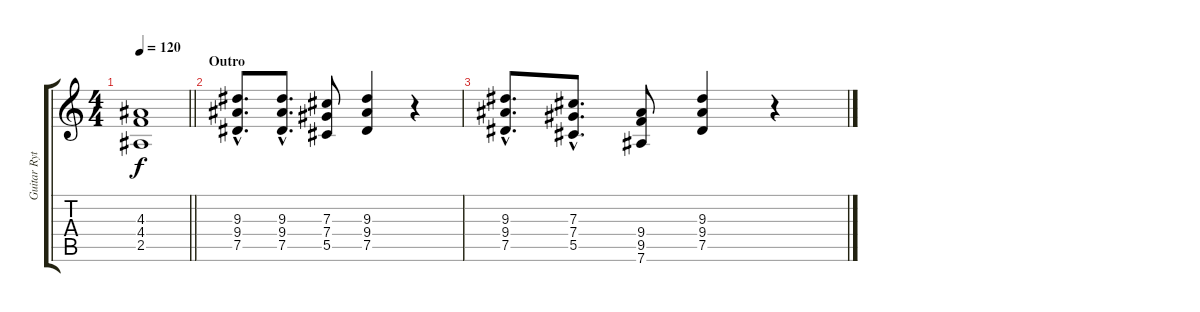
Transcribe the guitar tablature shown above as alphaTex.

\track ("Guitar Rythm" "Guitar Ryt") {instrument distortionguitar}
\staff {score tabs}
\tuning (Eb4 Bb3 Gb3 Db3 Ab2 Eb2) {hide}
\ts (4 4)
\tempo 120
\clef g2
\barLineRight lightlight
\ks c
(4.3{t} 4.4{t} 2.5{t}).1{dy f} |
\section ("" "Outro")
(9.3{hac} 9.4{hac} 7.5{hac}).8{d} (9.3{hac} 9.4{hac} 7.5{hac}).8{d} (7.3 7.4 5.5).8 (9.3 9.4 7.5).4 r.4 |
(9.3{hac} 9.4{hac} 7.5{hac}).8{d} (7.3{hac} 7.4{hac} 5.5{hac}).8{d} (9.4 9.5 7.6).8 (9.3 9.4 7.5).4 r.4
